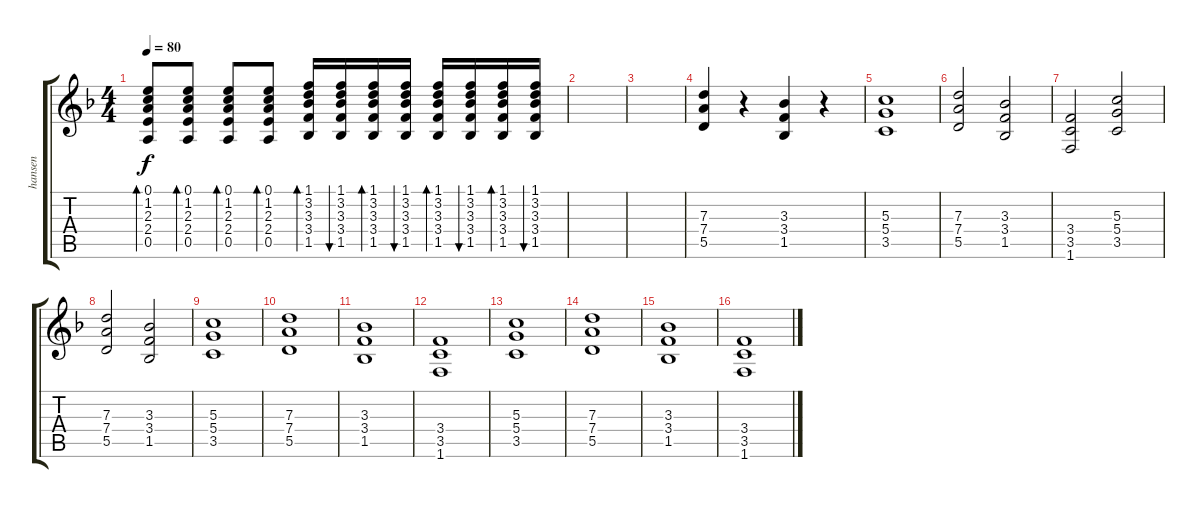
\track ("hansen" "hansen") {instrument distortionguitar}
\staff {score tabs}
\tuning (E4 B3 G3 D3 A2 E2) {hide}
\ts (4 4)
\tempo 80
\clef g2
\ks f
(0.1 1.2 2.3 2.4 0.5).8{bd 120 dy f} (0.1 1.2 2.3 2.4 0.5).8{bd 120} (0.1 1.2 2.3 2.4 0.5).8{bd 120} (0.1 1.2 2.3 2.4 0.5).8{bd 120} (1.1 3.2 3.3 3.4 1.5).16{bd 120} (1.1 3.2 3.3 3.4 1.5).16{bu 120} (1.1 3.2 3.3 3.4 1.5).16{bd 120} (1.1 3.2 3.3 3.4 1.5).16{bu 120} (1.1 3.2 3.3 3.4 1.5).16{bd 120} (1.1 3.2 3.3 3.4 1.5).16{bu 120} (1.1 3.2 3.3 3.4 1.5).16{bd 120} (1.1 3.2 3.3 3.4 1.5).16{bu 120} |
|
|
(7.3 7.4 5.5).4{instrument distortionguitar} r.4 (3.3 3.4 1.5).4 r.4 |
(5.3 5.4 3.5).1 |
(7.3 7.4 5.5).2 (3.3 3.4 1.5).2 |
(3.4 3.5 1.6).2 (5.3 5.4 3.5).2 |
(7.3 7.4 5.5).2 (3.3 3.4 1.5).2 |
(5.3 5.4 3.5).1 |
(7.3 7.4 5.5).1 |
(3.3 3.4 1.5).1 |
(3.4 3.5 1.6).1 |
(5.3 5.4 3.5).1 |
(7.3 7.4 5.5).1 |
(3.3 3.4 1.5).1 |
(3.4 3.5 1.6).1
